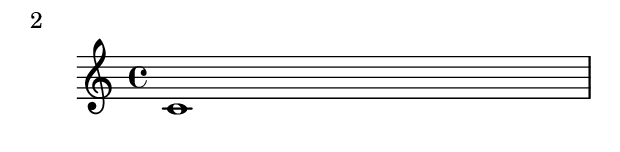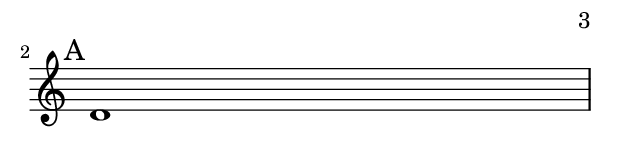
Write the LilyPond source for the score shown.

\version "2.11.26"
\header {
  lsrtags = "paper-and-layout"
  texidoc = "A table of contents is included using
@code{\\markuplines \\table-of-contents}.  The TOC items are added with
the @code{\\tocItem} command."
  doctitle = "Table of contents"
}

#(set-default-paper-size "a6")

\book {
  \markuplines \table-of-contents
  \pageBreak
  \tocItem \markup { The first score }
  \score {
    {
      c'1 \pageBreak
      \mark "A" \tocItem \markup { Mark A }
      d'1
    }
  }
  \pageBreak
  \tocItem \markup { The second score }
  \score {
    { e'1 }
    \header { piece = "Second score" }
  }
}
